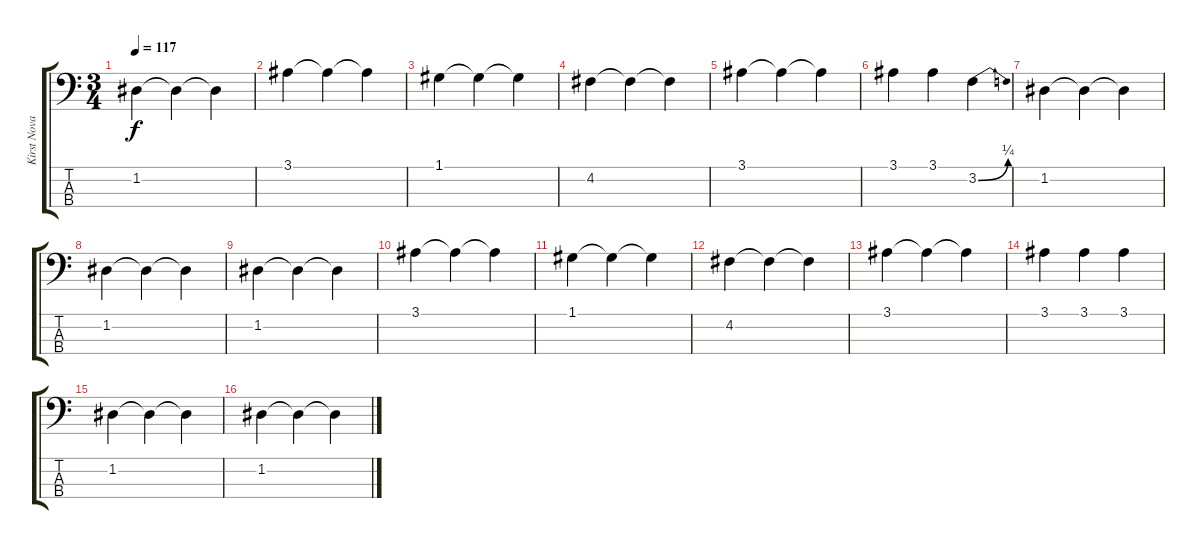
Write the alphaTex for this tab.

\track ("Kirst Novaselic" "Kirst Nova") {instrument acousticbass}
\staff {score tabs}
\tuning (G2 D2 A1 D1) {hide}
\ts (3 4)
\tempo 117
\clef f4
\ks c
1.2.4{dy f} 1.2{t}.4 1.2{t}.4 |
3.1.4 3.1{t}.4 3.1{t}.4 |
1.1.4 1.1{t}.4 1.1{t}.4 |
4.2.4 4.2{t}.4 4.2{t}.4 |
3.1.4 3.1{t}.4 3.1{t}.4 |
3.1.4 3.1.4 3.2{be (bend 0 0 60 1)}.4 |
1.2.4 1.2{t}.4 1.2{t}.4 |
1.2.4 1.2{t}.4 1.2{t}.4 |
1.2.4 1.2{t}.4 1.2{t}.4 |
3.1.4 3.1{t}.4 3.1{t}.4 |
1.1.4 1.1{t}.4 1.1{t}.4 |
4.2.4{volume 9} 4.2{t}.4 4.2{t}.4 |
3.1.4{volume 10} 3.1{t}.4 3.1{t}.4 |
3.1.4 3.1.4 3.1.4{volume 13} |
1.2.4 1.2{t}.4 1.2{t}.4 |
1.2.4 1.2{t}.4 1.2{t}.4
